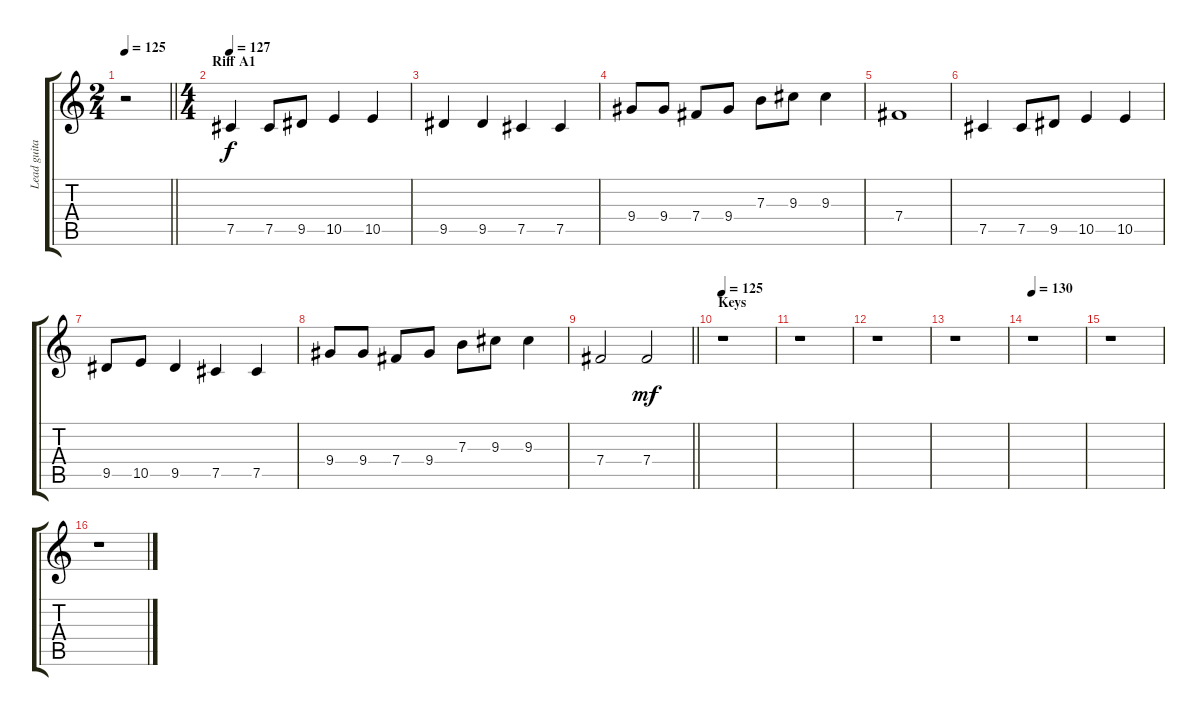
\track ("Lead guitar" "Lead guita") {instrument overdrivenguitar}
\staff {score tabs}
\tuning (Db4 Ab3 E3 B2 Gb2 B1) {hide}
\ts (2 4)
\tempo 125
\clef g2
\barLineRight lightlight
\ks c
r.2{dy f instrument overdrivenguitar} |
\ts (4 4)
\section ("" "Riff A1")
\tempo 127
7.5.4 7.5.8 9.5.8 10.5.4 10.5.4 |
9.5.4 9.5.4 7.5.4 7.5.4 |
9.4.8 9.4.8 7.4.8 9.4.8 7.3.8 9.3.8 9.3.4 |
7.4.1 |
7.5.4 7.5.8 9.5.8 10.5.4 10.5.4 |
9.5.8 10.5.8 9.5.4 7.5.4 7.5.4 |
9.4.8 9.4.8 7.4.8 9.4.8 7.3.8 9.3.8 9.3.4 |
\barLineRight lightlight
7.4.2 7.4.2{dy mf} |
\section ("" "Keys")
\tempo 125
r.1 |
r.1 |
r.1 |
r.1 |
\tempo 130
r.1 |
r.1 |
r.1
